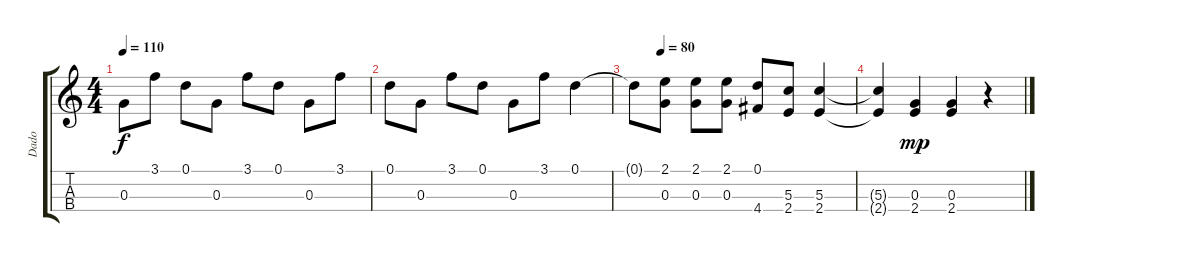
\track ("Dado" "Dado") {instrument acousticguitarsteel}
\staff {score tabs}
\tuning (D4 B4 G3 D3) {hide}
\ts (4 4)
\tempo 110
\clef g2
\ks c
0.3.8{dy f} 3.1.8 0.1.8 0.3.8 3.1.8 0.1.8 0.3.8 3.1.8 |
0.1.8 0.3.8 3.1.8 0.1.8 0.3.8 3.1.8 0.1.4 |
\tempo (80 0.125)
0.1{t}.8 (2.1 0.3).8 (2.1 0.3).8 (2.1 0.3).8 (0.1 4.4).8 (5.3 2.4).8 (5.3 2.4).4 |
(5.3{t} 2.4{t}).4 (0.3 2.4).4{dy mp volume 4} (0.3 2.4).4 r.4
